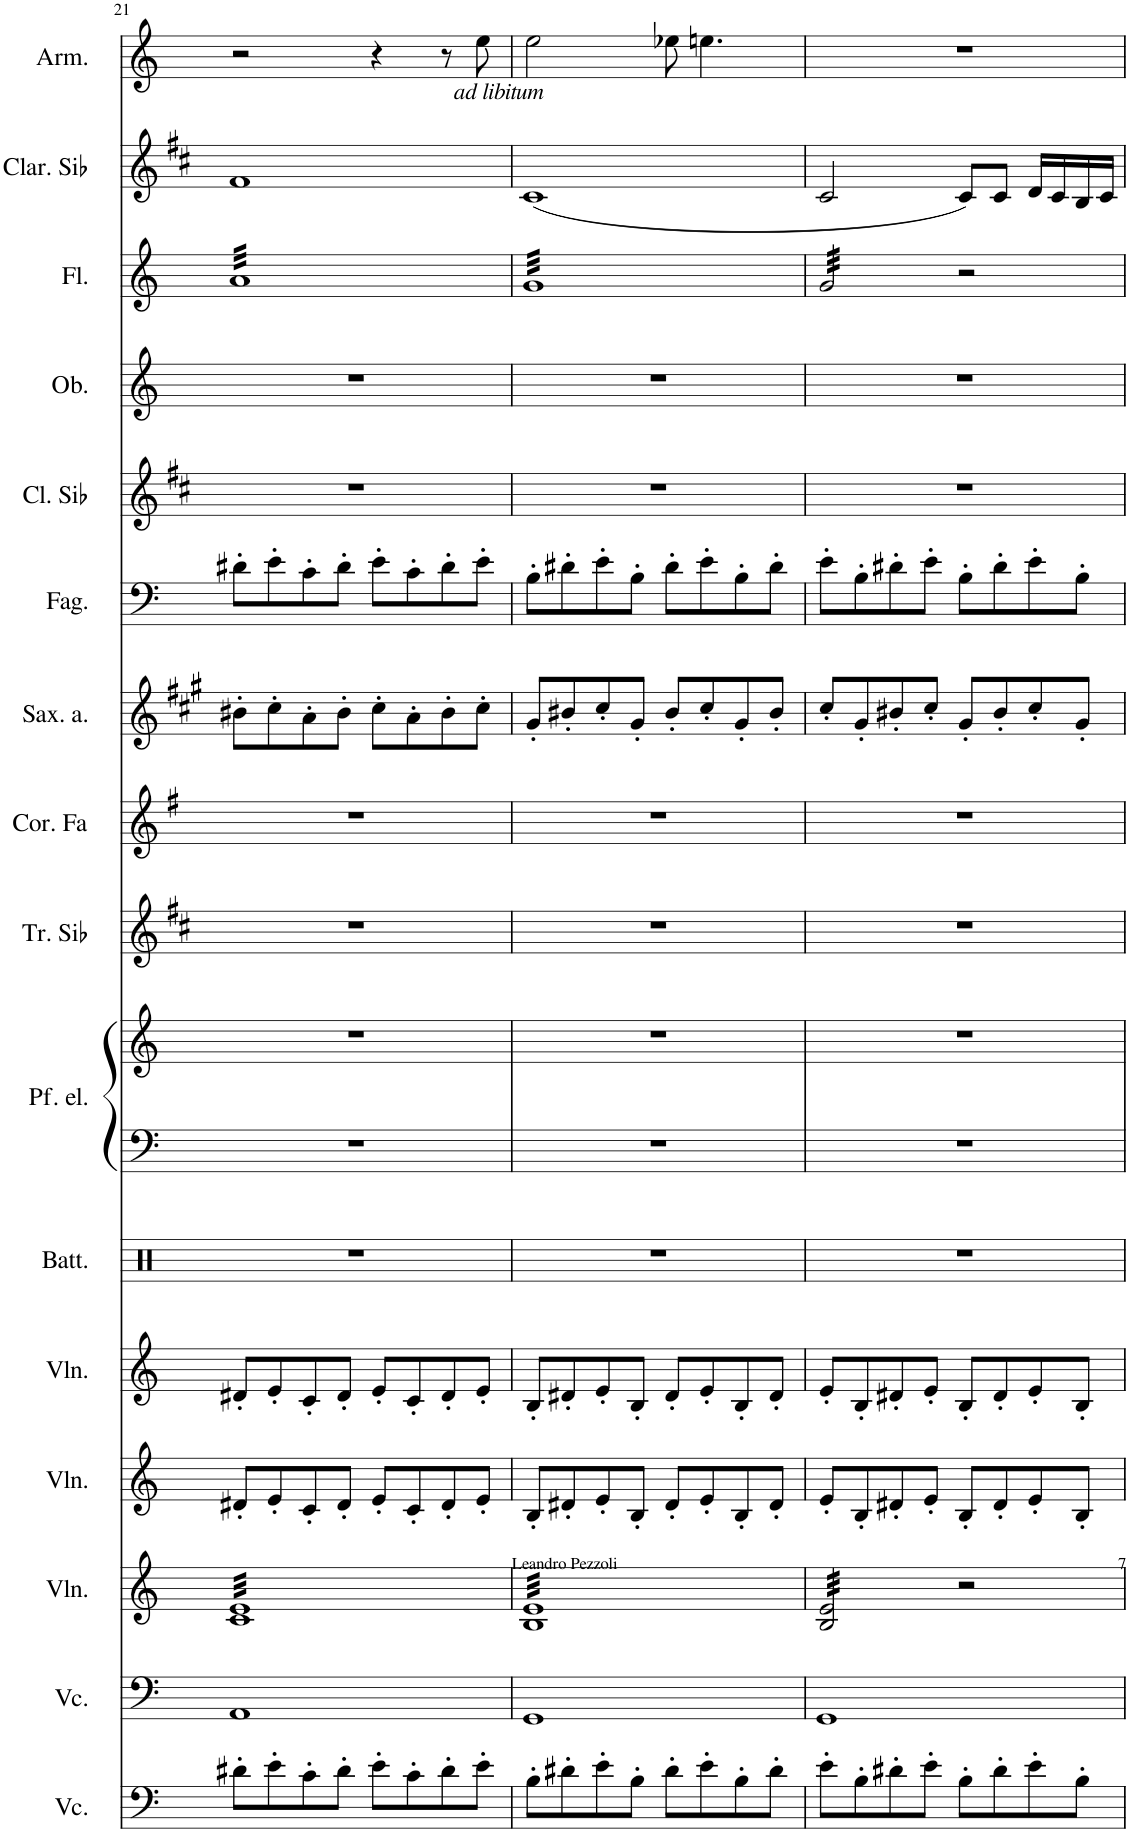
**kern	**kern	**kern	**kern	**kern	**kern	**kern	**kern	**kern	**kern	**kern	**kern	**kern	**kern	**kern	**kern	**kern
*part16	*part15	*part14	*part13	*part12	*part11	*part10	*part10	*part9	*part8	*part7	*part6	*part5	*part4	*part3	*part2	*part1
*staff17	*staff16	*staff15	*staff14	*staff13	*staff12	*staff11	*staff10	*staff9	*staff8	*staff7	*staff6	*staff5	*staff4	*staff3	*staff2	*staff1
*I"Violoncello	*I"Violoncello	*I"Violino	*I"Violino	*I"Violino	*I"Batteria	*I"Piano elettrico	*	*I"Tromba in Sib	*I"Corno in Fa	*I"Sassofono contralto	*I"Fagotto	*I"Clarinetto in Sib	*I"Oboe	*I"Flauto	*I"Clarinette en Sib	*I"Armonica
*I'Vc.	*I'Vc.	*I'Vln.	*I'Vln.	*I'Vln.	*I'Batt.	*	*	*I'Tr. Sib	*I'Cor. Fa	*	*I'Fag.	*I'Cl. Sib	*I'Ob.	*I'Fl.	*I'Clar. Sib	*I'Arm.
!!LO:PB:g=z
*clefF4	*clefF4	*clefG2	*clefG2	*clefG2	*clefX	*clefF4	*clefG2	*clefG2	*clefG2	*clefG2	*clefF4	*clefG2	*clefG2	*clefG2	*clefG2	*clefG2
*	*	*	*	*	*	*	*	*Trd1c2	*Trd4c7	*Trd5c9	*	*Trd1c2	*	*	*Trd1c2	*
*k[]	*k[]	*k[]	*k[]	*k[]	*k[]	*k[]	*k[]	*k[f#c#]	*k[f#]	*k[f#c#g#]	*k[]	*k[f#c#]	*k[]	*k[]	*k[f#c#]	*k[]
*M4/4	*M4/4	*M4/4	*M4/4	*M4/4	*M4/4	*M4/4	*M4/4	*M4/4	*M4/4	*M4/4	*M4/4	*M4/4	*M4/4	*M4/4	*M4/4	*M4/4
=21	=21	=21	=21	=21	=21	=21	=21	=21	=21	=21	=21	=21	=21	=21	=21	=21
*	*	*tremolo	*	*	*	*	*	*	*	*	*	*	*	*	*	*
*	*	*	*	*	*	*	*	*	*	*	*	*	*	*tremolo	*	*
8d#X'\L	1AA	32c 32eLLL	8d#X'/L	8d#X'/L	1r	1r	1r	1r	1r	8b#X'\L	8d#X'\L	1r	1r	32aLLL	1f#	2r
.	.	32c 32e	.	.	.	.	.	.	.	.	.	.	.	32a	.	.
.	.	32c 32e	.	.	.	.	.	.	.	.	.	.	.	32a	.	.
.	.	32c 32e	.	.	.	.	.	.	.	.	.	.	.	32a	.	.
8e'\	.	32c 32e	8e'/	8e'/	.	.	.	.	.	8cc#'\	8e'\	.	.	32a	.	.
.	.	32c 32e	.	.	.	.	.	.	.	.	.	.	.	32a	.	.
.	.	32c 32e	.	.	.	.	.	.	.	.	.	.	.	32a	.	.
.	.	32c 32e	.	.	.	.	.	.	.	.	.	.	.	32a	.	.
8c'\	.	32c 32e	8c'/	8c'/	.	.	.	.	.	8a'\	8c'\	.	.	32a	.	.
.	.	32c 32e	.	.	.	.	.	.	.	.	.	.	.	32a	.	.
.	.	32c 32e	.	.	.	.	.	.	.	.	.	.	.	32a	.	.
.	.	32c 32e	.	.	.	.	.	.	.	.	.	.	.	32a	.	.
8d#'\J	.	32c 32e	8d#'/J	8d#'/J	.	.	.	.	.	8b#'\J	8d#'\J	.	.	32a	.	.
.	.	32c 32e	.	.	.	.	.	.	.	.	.	.	.	32a	.	.
.	.	32c 32e	.	.	.	.	.	.	.	.	.	.	.	32a	.	.
.	.	32c 32e	.	.	.	.	.	.	.	.	.	.	.	32a	.	.
8e'\L	.	32c 32e	8e'/L	8e'/L	.	.	.	.	.	8cc#'\L	8e'\L	.	.	32a	.	4r
.	.	32c 32e	.	.	.	.	.	.	.	.	.	.	.	32a	.	.
.	.	32c 32e	.	.	.	.	.	.	.	.	.	.	.	32a	.	.
.	.	32c 32e	.	.	.	.	.	.	.	.	.	.	.	32a	.	.
8c'\	.	32c 32e	8c'/	8c'/	.	.	.	.	.	8a'\	8c'\	.	.	32a	.	.
.	.	32c 32e	.	.	.	.	.	.	.	.	.	.	.	32a	.	.
.	.	32c 32e	.	.	.	.	.	.	.	.	.	.	.	32a	.	.
.	.	32c 32e	.	.	.	.	.	.	.	.	.	.	.	32a	.	.
8d#'\	.	32c 32e	8d#'/	8d#'/	.	.	.	.	.	8b#'\	8d#'\	.	.	32a	.	8r
.	.	32c 32e	.	.	.	.	.	.	.	.	.	.	.	32a	.	.
.	.	32c 32e	.	.	.	.	.	.	.	.	.	.	.	32a	.	.
.	.	32c 32e	.	.	.	.	.	.	.	.	.	.	.	32a	.	.
!	!	!	!	!	!	!	!	!	!	!	!	!	!	!	!	!LO:TX:b:i:t=ad libitum
8e'\J	.	32c 32e	8e'/J	8e'/J	.	.	.	.	.	8cc#'\J	8e'\J	.	.	32a	.	8ee\
.	.	32c 32e	.	.	.	.	.	.	.	.	.	.	.	32a	.	.
.	.	32c 32e	.	.	.	.	.	.	.	.	.	.	.	32a	.	.
.	.	32c 32eJJJ	.	.	.	.	.	.	.	.	.	.	.	32aJJJ	.	.
=22	=22	=22	=22	=22	=22	=22	=22	=22	=22	=22	=22	=22	=22	=22	=22	=22
8B'\L	1GG	32B 32eLLL	8B'/L	8B'/L	1r	1r	1r	1r	1r	8g#'/L	8B'\L	1r	1r	32gLLL	(1c#	2ee\
.	.	32B 32e	.	.	.	.	.	.	.	.	.	.	.	32g	.	.
.	.	32B 32e	.	.	.	.	.	.	.	.	.	.	.	32g	.	.
.	.	32B 32e	.	.	.	.	.	.	.	.	.	.	.	32g	.	.
8d#X'\	.	32B 32e	8d#X'/	8d#X'/	.	.	.	.	.	8b#X'/	8d#X'\	.	.	32g	.	.
.	.	32B 32e	.	.	.	.	.	.	.	.	.	.	.	32g	.	.
.	.	32B 32e	.	.	.	.	.	.	.	.	.	.	.	32g	.	.
.	.	32B 32e	.	.	.	.	.	.	.	.	.	.	.	32g	.	.
8e'\	.	32B 32e	8e'/	8e'/	.	.	.	.	.	8cc#'/	8e'\	.	.	32g	.	.
.	.	32B 32e	.	.	.	.	.	.	.	.	.	.	.	32g	.	.
.	.	32B 32e	.	.	.	.	.	.	.	.	.	.	.	32g	.	.
.	.	32B 32e	.	.	.	.	.	.	.	.	.	.	.	32g	.	.
8B'\J	.	32B 32e	8B'/J	8B'/J	.	.	.	.	.	8g#'/J	8B'\J	.	.	32g	.	.
.	.	32B 32e	.	.	.	.	.	.	.	.	.	.	.	32g	.	.
.	.	32B 32e	.	.	.	.	.	.	.	.	.	.	.	32g	.	.
.	.	32B 32e	.	.	.	.	.	.	.	.	.	.	.	32g	.	.
8d#'\L	.	32B 32e	8d#'/L	8d#'/L	.	.	.	.	.	8b#'/L	8d#'\L	.	.	32g	.	8ee-X\
.	.	32B 32e	.	.	.	.	.	.	.	.	.	.	.	32g	.	.
.	.	32B 32e	.	.	.	.	.	.	.	.	.	.	.	32g	.	.
.	.	32B 32e	.	.	.	.	.	.	.	.	.	.	.	32g	.	.
8e'\	.	32B 32e	8e'/	8e'/	.	.	.	.	.	8cc#'/	8e'\	.	.	32g	.	4.een\
.	.	32B 32e	.	.	.	.	.	.	.	.	.	.	.	32g	.	.
.	.	32B 32e	.	.	.	.	.	.	.	.	.	.	.	32g	.	.
.	.	32B 32e	.	.	.	.	.	.	.	.	.	.	.	32g	.	.
8B'\	.	32B 32e	8B'/	8B'/	.	.	.	.	.	8g#'/	8B'\	.	.	32g	.	.
.	.	32B 32e	.	.	.	.	.	.	.	.	.	.	.	32g	.	.
.	.	32B 32e	.	.	.	.	.	.	.	.	.	.	.	32g	.	.
.	.	32B 32e	.	.	.	.	.	.	.	.	.	.	.	32g	.	.
8d#'\J	.	32B 32e	8d#'/J	8d#'/J	.	.	.	.	.	8b#'/J	8d#'\J	.	.	32g	.	.
.	.	32B 32e	.	.	.	.	.	.	.	.	.	.	.	32g	.	.
.	.	32B 32e	.	.	.	.	.	.	.	.	.	.	.	32g	.	.
.	.	32B 32eJJJ	.	.	.	.	.	.	.	.	.	.	.	32gJJJ	.	.
=23	=23	=23	=23	=23	=23	=23	=23	=23	=23	=23	=23	=23	=23	=23	=23	=23
8e'\L	1GG	32B/ 32e/LLL	8e'/L	8e'/L	1r	1r	1r	1r	1r	8cc#'/L	8e'\L	1r	1r	32g/LLL	2c#/	1r
.	.	32B/ 32e/	.	.	.	.	.	.	.	.	.	.	.	32g/	.	.
.	.	32B/ 32e/	.	.	.	.	.	.	.	.	.	.	.	32g/	.	.
.	.	32B/ 32e/	.	.	.	.	.	.	.	.	.	.	.	32g/	.	.
8B'\	.	32B/ 32e/	8B'/	8B'/	.	.	.	.	.	8g#'/	8B'\	.	.	32g/	.	.
.	.	32B/ 32e/	.	.	.	.	.	.	.	.	.	.	.	32g/	.	.
.	.	32B/ 32e/	.	.	.	.	.	.	.	.	.	.	.	32g/	.	.
.	.	32B/ 32e/	.	.	.	.	.	.	.	.	.	.	.	32g/	.	.
8d#X'\	.	32B/ 32e/	8d#X'/	8d#X'/	.	.	.	.	.	8b#X'/	8d#X'\	.	.	32g/	.	.
.	.	32B/ 32e/	.	.	.	.	.	.	.	.	.	.	.	32g/	.	.
.	.	32B/ 32e/	.	.	.	.	.	.	.	.	.	.	.	32g/	.	.
.	.	32B/ 32e/	.	.	.	.	.	.	.	.	.	.	.	32g/	.	.
8e'\J	.	32B/ 32e/	8e'/J	8e'/J	.	.	.	.	.	8cc#'/J	8e'\J	.	.	32g/	.	.
.	.	32B/ 32e/	.	.	.	.	.	.	.	.	.	.	.	32g/	.	.
.	.	32B/ 32e/	.	.	.	.	.	.	.	.	.	.	.	32g/	.	.
.	.	32B/ 32e/JJJ	.	.	.	.	.	.	.	.	.	.	.	32g/JJJ	.	.
*	*	*	*	*	*	*	*	*	*	*	*	*	*	*Xtremolo	*	*
*	*	*Xtremolo	*	*	*	*	*	*	*	*	*	*	*	*	*	*
8B'\L	.	2r	8B'/L	8B'/L	.	.	.	.	.	8g#'/L	8B'\L	.	.	2r	8c#/L)	.
8d#'\	.	.	8d#'/	8d#'/	.	.	.	.	.	8b#'/	8d#'\	.	.	.	8c#/J	.
8e'\	.	.	8e'/	8e'/	.	.	.	.	.	8cc#'/	8e'\	.	.	.	16d/LL	.
.	.	.	.	.	.	.	.	.	.	.	.	.	.	.	16c#/	.
8B'\J	.	.	8B'/J	8B'/J	.	.	.	.	.	8g#'/J	8B'\J	.	.	.	16B/	.
.	.	.	.	.	.	.	.	.	.	.	.	.	.	.	16c#/JJ	.
=	=	=	=	=	=	=	=	=	=	=	=	=	=	=	=	=
*-	*-	*-	*-	*-	*-	*-	*-	*-	*-	*-	*-	*-	*-	*-	*-	*-
